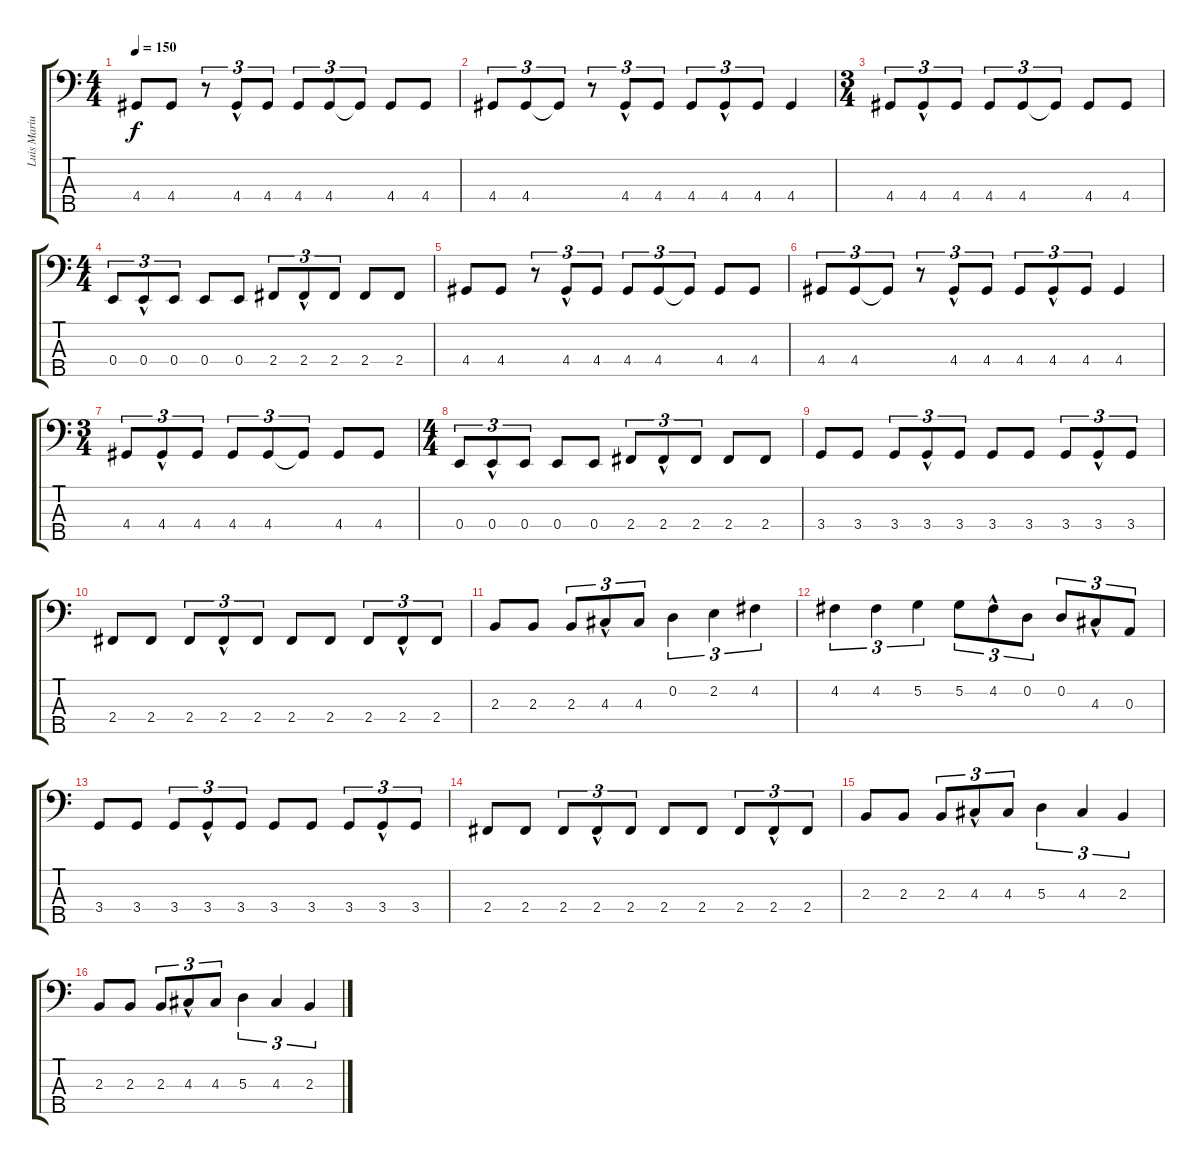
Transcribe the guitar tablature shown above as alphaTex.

\track ("Luis Mariuti" "Luis Mariu") {instrument electricbasspick}
\staff {score tabs}
\tuning (G2 D2 A1 E1 B0) {hide}
\ts (4 4)
\tempo 150
\clef f4
\ks c
4.4.8{dy f} 4.4.8 r.8{tu (3 2)} 4.4{hac}.8{tu (3 2)} 4.4.8{tu (3 2)} 4.4.8{tu (3 2)} 4.4.8{tu (3 2)} 4.4{t}.8{tu (3 2)} 4.4.8 4.4.8 |
4.4.8{tu (3 2)} 4.4.8{tu (3 2)} 4.4{t}.8{tu (3 2)} r.8{tu (3 2)} 4.4{hac}.8{tu (3 2)} 4.4.8{tu (3 2)} 4.4.8{tu (3 2)} 4.4{hac}.8{tu (3 2)} 4.4.8{tu (3 2)} 4.4.4 |
\ts (3 4)
4.4.8{tu (3 2)} 4.4{hac}.8{tu (3 2)} 4.4.8{tu (3 2)} 4.4.8{tu (3 2)} 4.4.8{tu (3 2)} 4.4{t}.8{tu (3 2)} 4.4.8 4.4.8 |
\ts (4 4)
0.4.8{tu (3 2)} 0.4{hac}.8{tu (3 2)} 0.4.8{tu (3 2)} 0.4.8 0.4.8 2.4.8{tu (3 2)} 2.4{hac}.8{tu (3 2)} 2.4.8{tu (3 2)} 2.4.8 2.4.8 |
4.4.8 4.4.8 r.8{tu (3 2)} 4.4{hac}.8{tu (3 2)} 4.4.8{tu (3 2)} 4.4.8{tu (3 2)} 4.4.8{tu (3 2)} 4.4{t}.8{tu (3 2)} 4.4.8 4.4.8 |
4.4.8{tu (3 2)} 4.4.8{tu (3 2)} 4.4{t}.8{tu (3 2)} r.8{tu (3 2)} 4.4{hac}.8{tu (3 2)} 4.4.8{tu (3 2)} 4.4.8{tu (3 2)} 4.4{hac}.8{tu (3 2)} 4.4.8{tu (3 2)} 4.4.4 |
\ts (3 4)
4.4.8{tu (3 2)} 4.4{hac}.8{tu (3 2)} 4.4.8{tu (3 2)} 4.4.8{tu (3 2)} 4.4.8{tu (3 2)} 4.4{t}.8{tu (3 2)} 4.4.8 4.4.8 |
\ts (4 4)
0.4.8{tu (3 2)} 0.4{hac}.8{tu (3 2)} 0.4.8{tu (3 2)} 0.4.8 0.4.8 2.4.8{tu (3 2)} 2.4{hac}.8{tu (3 2)} 2.4.8{tu (3 2)} 2.4.8 2.4.8 |
3.4.8 3.4.8 3.4.8{tu (3 2)} 3.4{hac}.8{tu (3 2)} 3.4.8{tu (3 2)} 3.4.8 3.4.8 3.4.8{tu (3 2)} 3.4{hac}.8{tu (3 2)} 3.4.8{tu (3 2)} |
2.4.8 2.4.8 2.4.8{tu (3 2)} 2.4{hac}.8{tu (3 2)} 2.4.8{tu (3 2)} 2.4.8 2.4.8 2.4.8{tu (3 2)} 2.4{hac}.8{tu (3 2)} 2.4.8{tu (3 2)} |
2.3.8 2.3.8 2.3.8{tu (3 2)} 4.3{hac}.8{tu (3 2)} 4.3.8{tu (3 2)} 0.2.4{tu (3 2)} 2.2.4{tu (3 2)} 4.2.4{tu (3 2)} |
4.2.4{tu (3 2)} 4.2.4{tu (3 2)} 5.2.4{tu (3 2)} 5.2.8{tu (3 2)} 4.2{hac}.8{tu (3 2)} 0.2.8{tu (3 2)} 0.2.8{tu (3 2)} 4.3{hac}.8{tu (3 2)} 0.3.8{tu (3 2)} |
3.4.8 3.4.8 3.4.8{tu (3 2)} 3.4{hac}.8{tu (3 2)} 3.4.8{tu (3 2)} 3.4.8 3.4.8 3.4.8{tu (3 2)} 3.4{hac}.8{tu (3 2)} 3.4.8{tu (3 2)} |
2.4.8 2.4.8 2.4.8{tu (3 2)} 2.4{hac}.8{tu (3 2)} 2.4.8{tu (3 2)} 2.4.8 2.4.8 2.4.8{tu (3 2)} 2.4{hac}.8{tu (3 2)} 2.4.8{tu (3 2)} |
2.3.8 2.3.8 2.3.8{tu (3 2)} 4.3{hac}.8{tu (3 2)} 4.3.8{tu (3 2)} 5.3.4{tu (3 2)} 4.3.4{tu (3 2)} 2.3.4{tu (3 2)} |
2.3.8 2.3.8 2.3.8{tu (3 2)} 4.3{hac}.8{tu (3 2)} 4.3.8{tu (3 2)} 5.3.4{tu (3 2)} 4.3.4{tu (3 2)} 2.3.4{tu (3 2)}
